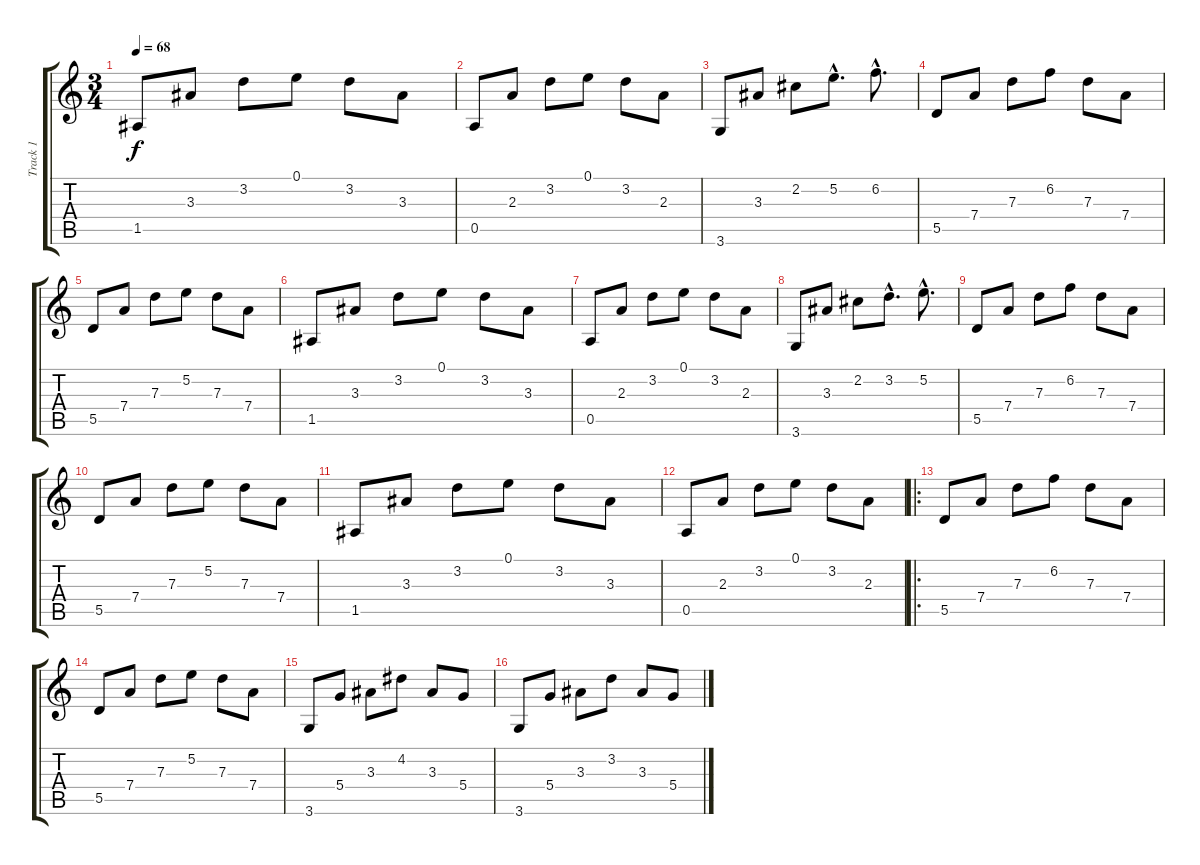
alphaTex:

\track ("Track 1" "Track 1") {instrument electricguitarclean}
\staff {score tabs}
\tuning (E4 B3 G3 D3 A2 E2) {hide}
\ts (3 4)
\tempo 68
\clef g2
\ks c
1.5.8{dy f} 3.3.8 3.2.8 0.1.8 3.2.8 3.3.8 |
0.5.8 2.3.8 3.2.8 0.1.8 3.2.8 2.3.8 |
3.6.8 3.3.8 2.2.8 5.2{hac}.8{d} 6.2{hac}.8{d} |
5.5.8 7.4.8 7.3.8 6.2.8 7.3.8 7.4.8 |
5.5.8 7.4.8 7.3.8 5.2.8 7.3.8 7.4.8 |
1.5.8 3.3.8 3.2.8 0.1.8 3.2.8 3.3.8 |
0.5.8 2.3.8 3.2.8 0.1.8 3.2.8 2.3.8 |
3.6.8 3.3.8 2.2.8 3.2{hac}.8{d} 5.2{hac}.8{d} |
5.5.8 7.4.8 7.3.8 6.2.8 7.3.8 7.4.8 |
5.5.8 7.4.8 7.3.8 5.2.8 7.3.8 7.4.8 |
1.5.8 3.3.8 3.2.8 0.1.8 3.2.8 3.3.8 |
0.5.8 2.3.8 3.2.8 0.1.8 3.2.8 2.3.8 |
\ro
5.5.8 7.4.8 7.3.8 6.2.8 7.3.8 7.4.8 |
5.5.8 7.4.8 7.3.8 5.2.8 7.3.8 7.4.8 |
3.6.8 5.4.8 3.3.8 4.2.8 3.3.8 5.4.8 |
3.6.8 5.4.8 3.3.8 3.2.8 3.3.8 5.4.8
